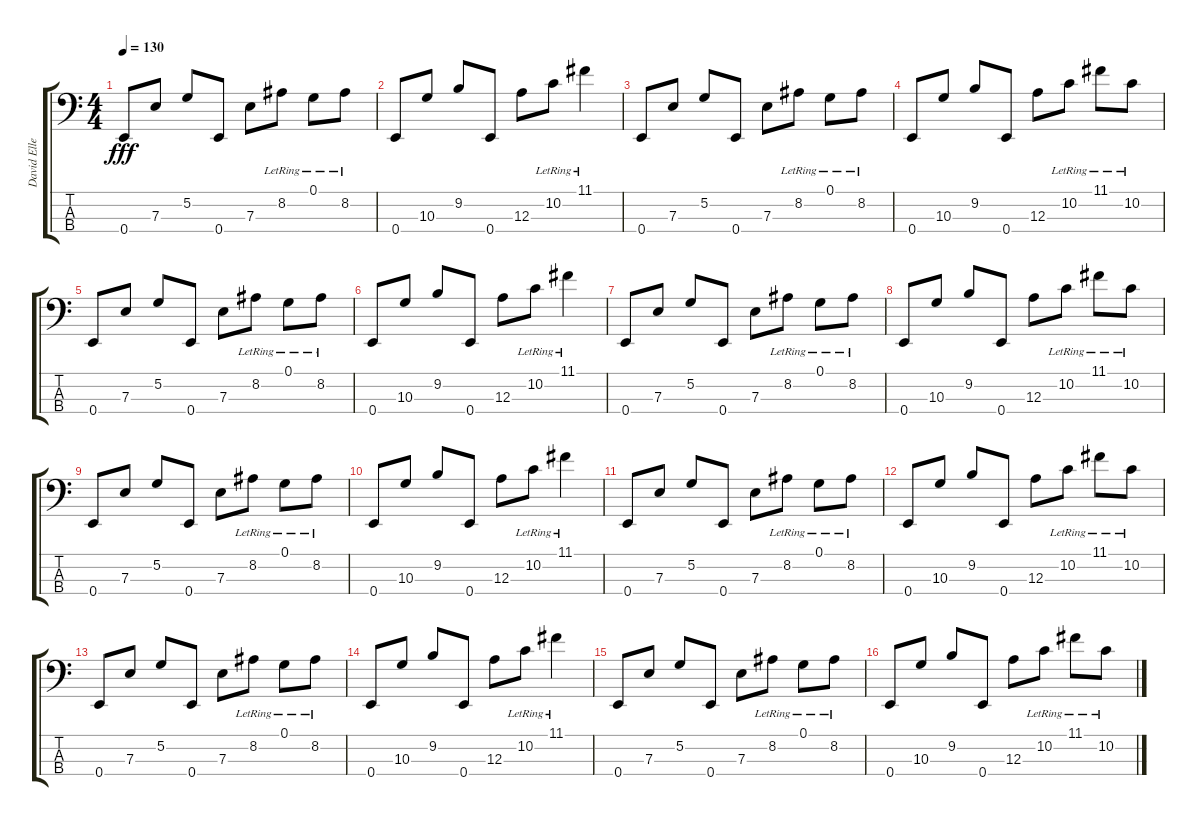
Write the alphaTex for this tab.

\track ("David Ellefson" "David Elle") {instrument electricbasspick}
\staff {score tabs}
\tuning (G2 D2 A1 E1) {hide}
\ts (4 4)
\tempo 130
\clef f4
\ks c
0.4.8{dy fff} 7.3.8 5.2.8 0.4.8 7.3.8 8.2{lr}.8 0.1{lr}.8 8.2{lr}.8 |
0.4.8 10.3.8 9.2.8 0.4.8 12.3.8 10.2{lr}.8 11.1{lr}.4 |
0.4.8 7.3.8 5.2.8 0.4.8 7.3.8 8.2{lr}.8 0.1{lr}.8 8.2{lr}.8 |
0.4.8 10.3.8 9.2.8 0.4.8 12.3.8 10.2{lr}.8 11.1{lr}.8 10.2{lr}.8 |
0.4.8 7.3.8 5.2.8 0.4.8 7.3.8 8.2{lr}.8 0.1{lr}.8 8.2{lr}.8 |
0.4.8 10.3.8 9.2.8 0.4.8 12.3.8 10.2{lr}.8 11.1{lr}.4 |
0.4.8 7.3.8 5.2.8 0.4.8 7.3.8 8.2{lr}.8 0.1{lr}.8 8.2{lr}.8 |
0.4.8 10.3.8 9.2.8 0.4.8 12.3.8 10.2{lr}.8 11.1{lr}.8 10.2{lr}.8 |
0.4.8 7.3.8 5.2.8 0.4.8 7.3.8 8.2{lr}.8 0.1{lr}.8 8.2{lr}.8 |
0.4.8 10.3.8 9.2.8 0.4.8 12.3.8 10.2{lr}.8 11.1{lr}.4 |
0.4.8 7.3.8 5.2.8 0.4.8 7.3.8 8.2{lr}.8 0.1{lr}.8 8.2{lr}.8 |
0.4.8 10.3.8 9.2.8 0.4.8 12.3.8 10.2{lr}.8 11.1{lr}.8 10.2{lr}.8 |
0.4.8 7.3.8 5.2.8 0.4.8 7.3.8 8.2{lr}.8 0.1{lr}.8 8.2{lr}.8 |
0.4.8 10.3.8 9.2.8 0.4.8 12.3.8 10.2{lr}.8 11.1{lr}.4 |
0.4.8 7.3.8 5.2.8 0.4.8 7.3.8 8.2{lr}.8 0.1{lr}.8 8.2{lr}.8 |
0.4.8 10.3.8 9.2.8 0.4.8 12.3.8 10.2{lr}.8 11.1{lr}.8 10.2{lr}.8
